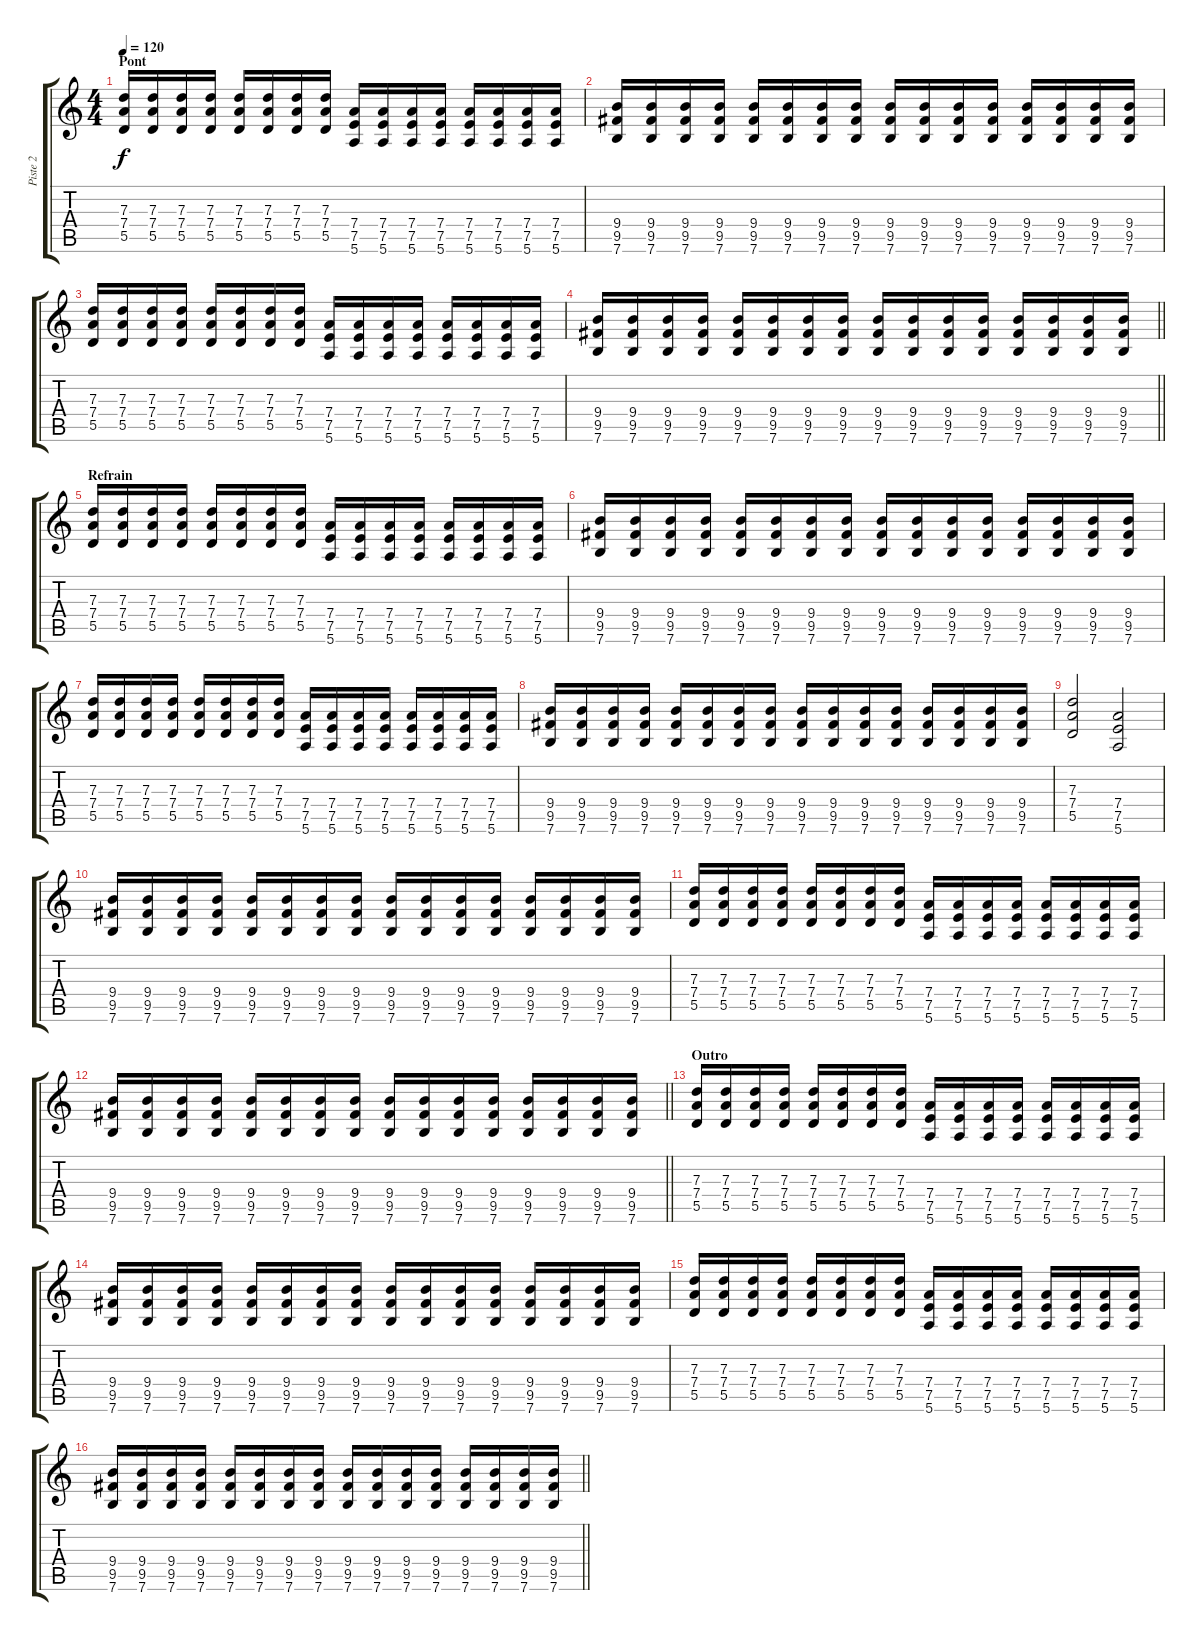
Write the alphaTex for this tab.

\track ("Piste 2" "Piste 2") {instrument distortionguitar}
\staff {score tabs}
\tuning (E4 B3 G3 D3 A2 E2) {hide}
\ts (4 4)
\section ("" "Pont")
\tempo 120
\clef g2
\ks c
(7.3 7.4 5.5).16{dy f instrument distortionguitar} (7.3 7.4 5.5).16 (7.3 7.4 5.5).16 (7.3 7.4 5.5).16 (7.3 7.4 5.5).16 (7.3 7.4 5.5).16 (7.3 7.4 5.5).16 (7.3 7.4 5.5).16 (7.4 7.5 5.6).16 (7.4 7.5 5.6).16 (7.4 7.5 5.6).16 (7.4 7.5 5.6).16 (7.4 7.5 5.6).16 (7.4 7.5 5.6).16 (7.4 7.5 5.6).16 (7.4 7.5 5.6).16 |
(9.4 9.5 7.6).16 (9.4 9.5 7.6).16 (9.4 9.5 7.6).16 (9.4 9.5 7.6).16 (9.4 9.5 7.6).16 (9.4 9.5 7.6).16 (9.4 9.5 7.6).16 (9.4 9.5 7.6).16 (9.4 9.5 7.6).16 (9.4 9.5 7.6).16 (9.4 9.5 7.6).16 (9.4 9.5 7.6).16 (9.4 9.5 7.6).16 (9.4 9.5 7.6).16 (9.4 9.5 7.6).16 (9.4 9.5 7.6).16 |
(7.3 7.4 5.5).16 (7.3 7.4 5.5).16 (7.3 7.4 5.5).16 (7.3 7.4 5.5).16 (7.3 7.4 5.5).16 (7.3 7.4 5.5).16 (7.3 7.4 5.5).16 (7.3 7.4 5.5).16 (7.4 7.5 5.6).16 (7.4 7.5 5.6).16 (7.4 7.5 5.6).16 (7.4 7.5 5.6).16 (7.4 7.5 5.6).16 (7.4 7.5 5.6).16 (7.4 7.5 5.6).16 (7.4 7.5 5.6).16 |
\barLineRight lightlight
(9.4 9.5 7.6).16 (9.4 9.5 7.6).16 (9.4 9.5 7.6).16 (9.4 9.5 7.6).16 (9.4 9.5 7.6).16 (9.4 9.5 7.6).16 (9.4 9.5 7.6).16 (9.4 9.5 7.6).16 (9.4 9.5 7.6).16 (9.4 9.5 7.6).16 (9.4 9.5 7.6).16 (9.4 9.5 7.6).16 (9.4 9.5 7.6).16 (9.4 9.5 7.6).16 (9.4 9.5 7.6).16 (9.4 9.5 7.6).16 |
\section ("" "Refrain")
(7.3 7.4 5.5).16 (7.3 7.4 5.5).16 (7.3 7.4 5.5).16 (7.3 7.4 5.5).16 (7.3 7.4 5.5).16 (7.3 7.4 5.5).16 (7.3 7.4 5.5).16 (7.3 7.4 5.5).16 (7.4 7.5 5.6).16 (7.4 7.5 5.6).16 (7.4 7.5 5.6).16 (7.4 7.5 5.6).16 (7.4 7.5 5.6).16 (7.4 7.5 5.6).16 (7.4 7.5 5.6).16 (7.4 7.5 5.6).16 |
(9.4 9.5 7.6).16 (9.4 9.5 7.6).16 (9.4 9.5 7.6).16 (9.4 9.5 7.6).16 (9.4 9.5 7.6).16 (9.4 9.5 7.6).16 (9.4 9.5 7.6).16 (9.4 9.5 7.6).16 (9.4 9.5 7.6).16 (9.4 9.5 7.6).16 (9.4 9.5 7.6).16 (9.4 9.5 7.6).16 (9.4 9.5 7.6).16 (9.4 9.5 7.6).16 (9.4 9.5 7.6).16 (9.4 9.5 7.6).16 |
(7.3 7.4 5.5).16 (7.3 7.4 5.5).16 (7.3 7.4 5.5).16 (7.3 7.4 5.5).16 (7.3 7.4 5.5).16 (7.3 7.4 5.5).16 (7.3 7.4 5.5).16 (7.3 7.4 5.5).16 (7.4 7.5 5.6).16 (7.4 7.5 5.6).16 (7.4 7.5 5.6).16 (7.4 7.5 5.6).16 (7.4 7.5 5.6).16 (7.4 7.5 5.6).16 (7.4 7.5 5.6).16 (7.4 7.5 5.6).16 |
(9.4 9.5 7.6).16 (9.4 9.5 7.6).16 (9.4 9.5 7.6).16 (9.4 9.5 7.6).16 (9.4 9.5 7.6).16 (9.4 9.5 7.6).16 (9.4 9.5 7.6).16 (9.4 9.5 7.6).16 (9.4 9.5 7.6).16 (9.4 9.5 7.6).16 (9.4 9.5 7.6).16 (9.4 9.5 7.6).16 (9.4 9.5 7.6).16 (9.4 9.5 7.6).16 (9.4 9.5 7.6).16 (9.4 9.5 7.6).16 |
(7.3 7.4 5.5).2 (7.4 7.5 5.6).2 |
(9.4 9.5 7.6).16 (9.4 9.5 7.6).16 (9.4 9.5 7.6).16 (9.4 9.5 7.6).16 (9.4 9.5 7.6).16 (9.4 9.5 7.6).16 (9.4 9.5 7.6).16 (9.4 9.5 7.6).16 (9.4 9.5 7.6).16 (9.4 9.5 7.6).16 (9.4 9.5 7.6).16 (9.4 9.5 7.6).16 (9.4 9.5 7.6).16 (9.4 9.5 7.6).16 (9.4 9.5 7.6).16 (9.4 9.5 7.6).16 |
(7.3 7.4 5.5).16 (7.3 7.4 5.5).16 (7.3 7.4 5.5).16 (7.3 7.4 5.5).16 (7.3 7.4 5.5).16 (7.3 7.4 5.5).16 (7.3 7.4 5.5).16 (7.3 7.4 5.5).16 (7.4 7.5 5.6).16 (7.4 7.5 5.6).16 (7.4 7.5 5.6).16 (7.4 7.5 5.6).16 (7.4 7.5 5.6).16 (7.4 7.5 5.6).16 (7.4 7.5 5.6).16 (7.4 7.5 5.6).16 |
\barLineRight lightlight
(9.4 9.5 7.6).16 (9.4 9.5 7.6).16 (9.4 9.5 7.6).16 (9.4 9.5 7.6).16 (9.4 9.5 7.6).16 (9.4 9.5 7.6).16 (9.4 9.5 7.6).16 (9.4 9.5 7.6).16 (9.4 9.5 7.6).16 (9.4 9.5 7.6).16 (9.4 9.5 7.6).16 (9.4 9.5 7.6).16 (9.4 9.5 7.6).16 (9.4 9.5 7.6).16 (9.4 9.5 7.6).16 (9.4 9.5 7.6).16 |
\section ("" "Outro")
(7.3 7.4 5.5).16{instrument distortionguitar} (7.3 7.4 5.5).16 (7.3 7.4 5.5).16 (7.3 7.4 5.5).16 (7.3 7.4 5.5).16 (7.3 7.4 5.5).16 (7.3 7.4 5.5).16 (7.3 7.4 5.5).16 (7.4 7.5 5.6).16 (7.4 7.5 5.6).16 (7.4 7.5 5.6).16 (7.4 7.5 5.6).16 (7.4 7.5 5.6).16 (7.4 7.5 5.6).16 (7.4 7.5 5.6).16 (7.4 7.5 5.6).16 |
(9.4 9.5 7.6).16 (9.4 9.5 7.6).16 (9.4 9.5 7.6).16 (9.4 9.5 7.6).16 (9.4 9.5 7.6).16 (9.4 9.5 7.6).16 (9.4 9.5 7.6).16 (9.4 9.5 7.6).16 (9.4 9.5 7.6).16 (9.4 9.5 7.6).16 (9.4 9.5 7.6).16 (9.4 9.5 7.6).16 (9.4 9.5 7.6).16 (9.4 9.5 7.6).16 (9.4 9.5 7.6).16 (9.4 9.5 7.6).16 |
(7.3 7.4 5.5).16 (7.3 7.4 5.5).16 (7.3 7.4 5.5).16 (7.3 7.4 5.5).16 (7.3 7.4 5.5).16 (7.3 7.4 5.5).16 (7.3 7.4 5.5).16 (7.3 7.4 5.5).16 (7.4 7.5 5.6).16 (7.4 7.5 5.6).16 (7.4 7.5 5.6).16 (7.4 7.5 5.6).16 (7.4 7.5 5.6).16 (7.4 7.5 5.6).16 (7.4 7.5 5.6).16 (7.4 7.5 5.6).16 |
\barLineRight lightlight
(9.4 9.5 7.6).16 (9.4 9.5 7.6).16 (9.4 9.5 7.6).16 (9.4 9.5 7.6).16 (9.4 9.5 7.6).16 (9.4 9.5 7.6).16 (9.4 9.5 7.6).16 (9.4 9.5 7.6).16 (9.4 9.5 7.6).16 (9.4 9.5 7.6).16 (9.4 9.5 7.6).16 (9.4 9.5 7.6).16 (9.4 9.5 7.6).16 (9.4 9.5 7.6).16 (9.4 9.5 7.6).16 (9.4 9.5 7.6).16
